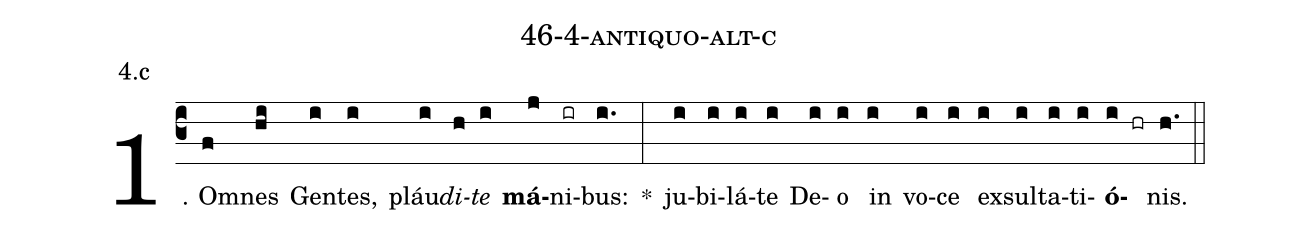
name: 46-4-antiquo-alt-c;
annotation: 4.c;
%%
(c3)1. Om(f)nes(hi) Gen(i)tes,(i) pláu(i)<i>di</i>(h)<i>te</i>(i) <b>má</b>(j)ni(ir)bus:(i.) *(:) ju(i)bi(i)lá(i)te(i) De(i)o(i) in(i) vo(i)ce(i) ex(i)sul(i)ta(i)ti(i)<b>ó</b>(i hr)nis.(h.) (::)
